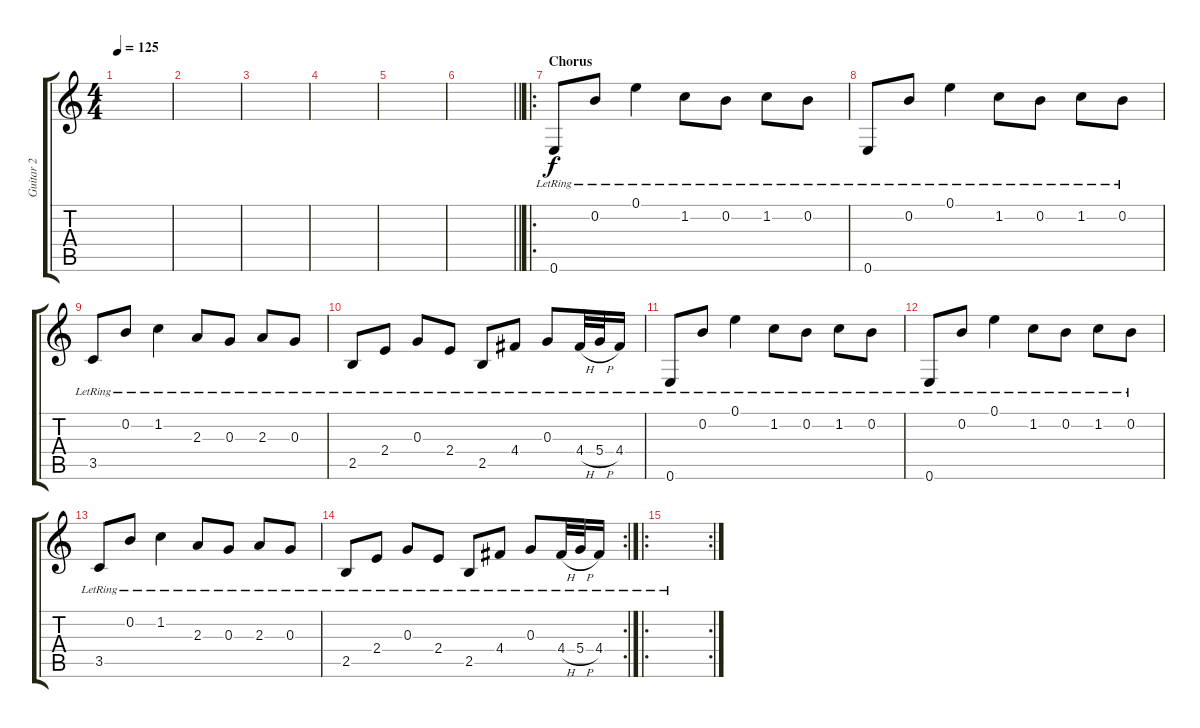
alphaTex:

\track ("Guitar 2" "Guitar 2") {instrument acousticguitarsteel}
\staff {score tabs}
\tuning (E4 B3 G3 D3 A2 E2) {hide}
\ts (4 4)
\tempo 125
\clef g2
\ks c
|
|
|
|
|
\barLineRight lightlight
|
\ro
\section ("" "Chorus")
0.6{lr}.8 0.2{lr}.8 0.1{lr}.4 1.2{lr}.8 0.2{lr}.8 1.2{lr}.8 0.2{lr}.8 |
0.6{lr}.8 0.2{lr}.8 0.1{lr}.4 1.2{lr}.8 0.2{lr}.8 1.2{lr}.8 0.2{lr}.8 |
3.5{lr}.8 0.2{lr}.8 1.2{lr}.4 2.3{lr}.8 0.3{lr}.8 2.3{lr}.8 0.3{lr}.8 |
2.5{lr}.8 2.4{lr}.8 0.3{lr}.8 2.4{lr}.8 2.5{lr}.8 4.4{lr}.8 0.3{lr}.8 4.4{h lr}.32 5.4{h lr}.32 4.4{lr}.16 |
0.6{lr}.8 0.2{lr}.8 0.1{lr}.4 1.2{lr}.8 0.2{lr}.8 1.2{lr}.8 0.2{lr}.8 |
0.6{lr}.8 0.2{lr}.8 0.1{lr}.4 1.2{lr}.8 0.2{lr}.8 1.2{lr}.8 0.2{lr}.8 |
3.5{lr}.8 0.2{lr}.8 1.2{lr}.4 2.3{lr}.8 0.3{lr}.8 2.3{lr}.8 0.3{lr}.8 |
\rc 2
2.5{lr}.8 2.4{lr}.8 0.3{lr}.8 2.4{lr}.8 2.5{lr}.8 4.4{lr}.8 0.3{lr}.8 4.4{h lr}.32 5.4{h lr}.32 4.4{lr}.16 |
\ro
\rc 2
